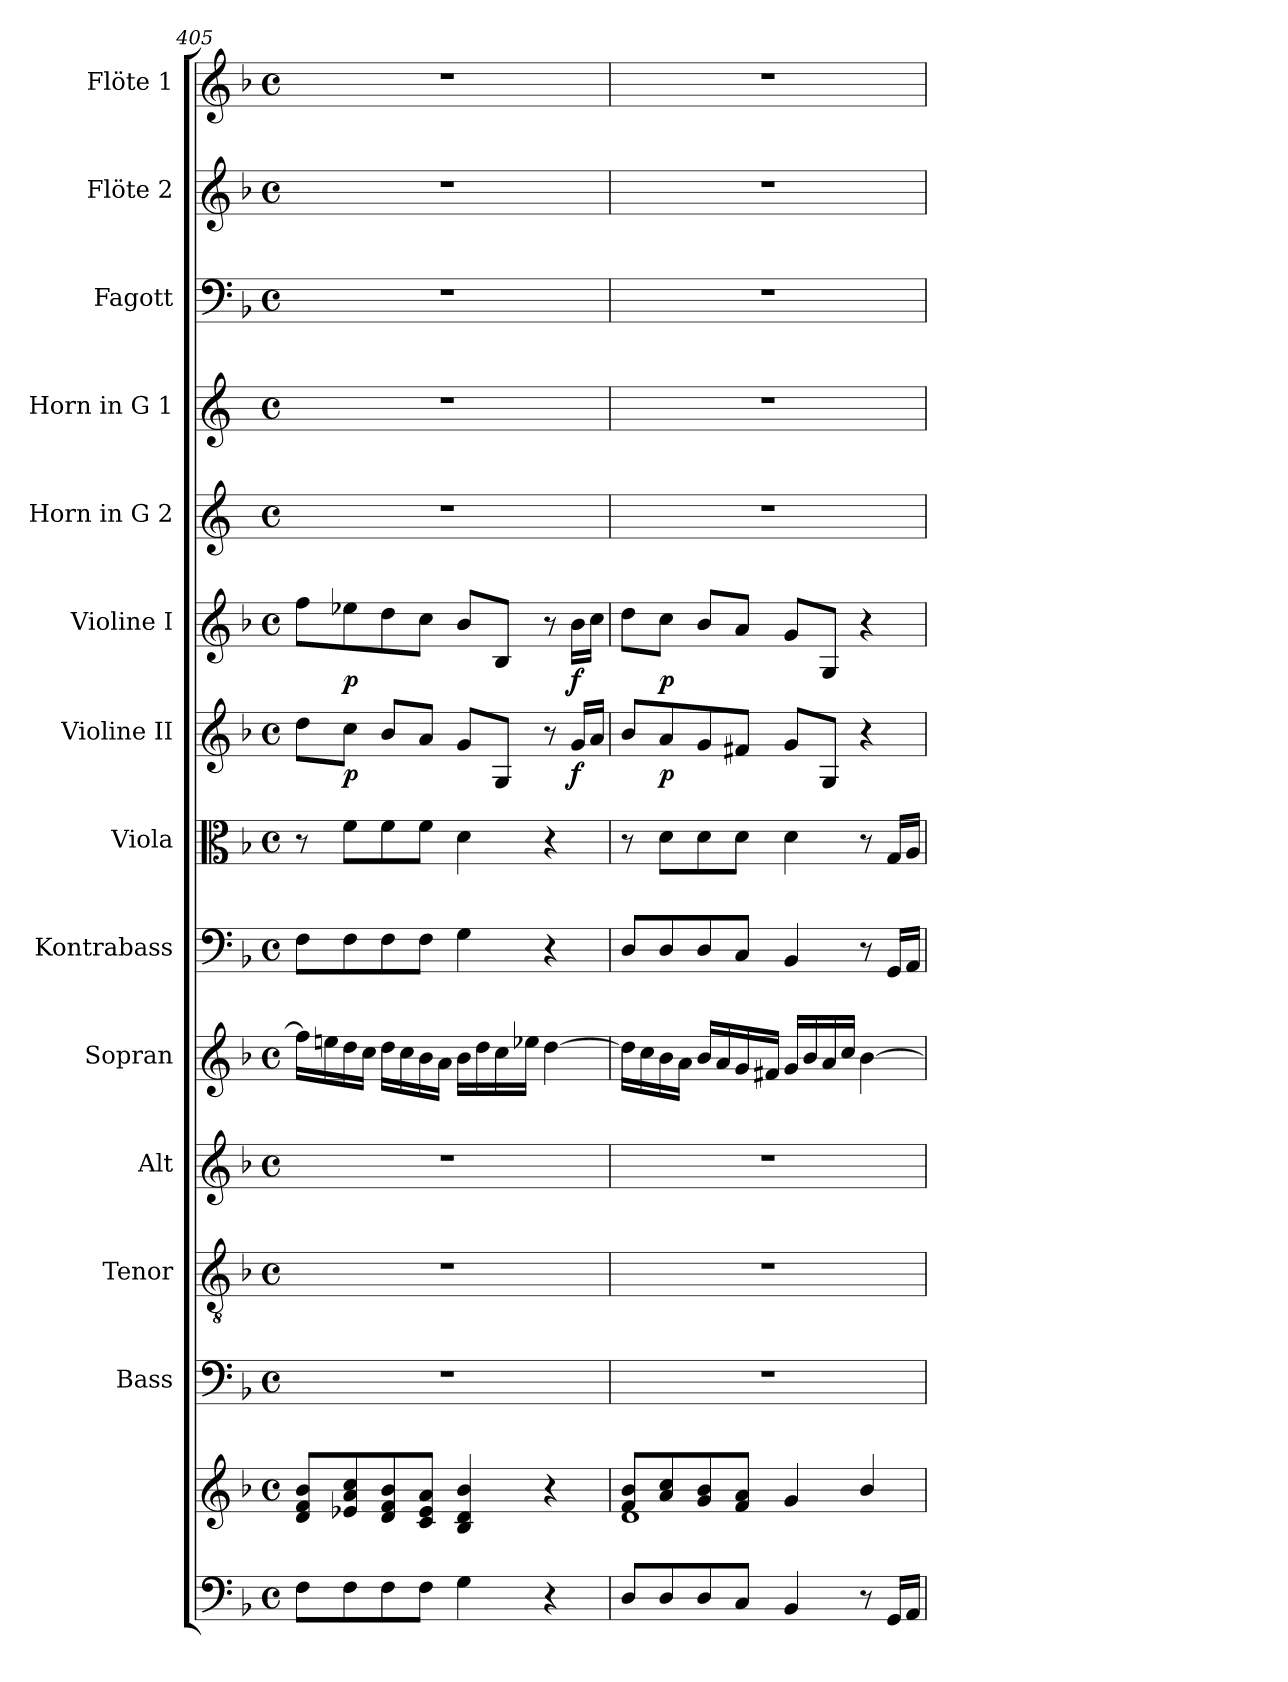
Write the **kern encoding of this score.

**kern	**kern	**kern	**kern	**kern	**kern	**kern	**kern	**kern	**dynam	**kern	**dynam	**kern	**kern	**kern	**kern	**kern
*part14	*part14	*part13	*part12	*part11	*part10	*part9	*part8	*part7	*part7	*part6	*part6	*part5	*part4	*part3	*part2	*part1
*staff15	*staff14	*staff13	*staff12	*staff11	*staff10	*staff9	*staff8	*staff7	*staff7	*staff6	*staff6	*staff5	*staff4	*staff3	*staff2	*staff1
*	*	*I"Bass	*I"Tenor	*I"Alt	*I"Sopran	*I"Kontrabass	*I"Viola	*I"Violine II	*	*I"Violine I	*	*I"Horn in G 2	*I"Horn in G 1	*I"Fagott	*I"Flöte 2	*I"Flöte 1
*	*	*I'B.	*I'T.	*I'A.	*I'S.	*I'Kb.	*I'Vla.	*I'Vl. II	*	*I'Vl. I	*	*	*	*I'Fg.	*I'Fl. 2	*I'Fl. 1
!!LO:PB:g=z
*clefF4	*clefG2	*clefF4	*clefGv2	*clefG2	*clefG2	*clefF4	*clefC3	*clefG2	*	*clefG2	*	*clefG2	*clefG2	*clefF4	*clefG2	*clefG2
*	*	*	*	*	*	*ITrd7c12	*	*	*	*	*	*ITrd4c7	*ITrd4c7	*	*	*
*k[b-]	*k[b-]	*k[b-]	*k[b-]	*k[b-]	*k[b-]	*k[b-]	*k[b-]	*k[b-]	*	*k[b-]	*	*k[b-]	*k[b-]	*k[b-]	*k[b-]	*k[b-]
*F:	*F:	*F:	*F:	*F:	*F:	*F:	*F:	*F:	*	*F:	*	*F:	*F:	*F:	*F:	*F:
*M4/4	*M4/4	*M4/4	*M4/4	*M4/4	*M4/4	*M4/4	*M4/4	*M4/4	*	*M4/4	*	*M4/4	*M4/4	*M4/4	*M4/4	*M4/4
*met(c)	*met(c)	*met(c)	*met(c)	*met(c)	*met(c)	*met(c)	*met(c)	*met(c)	*	*met(c)	*	*met(c)	*met(c)	*met(c)	*met(c)	*met(c)
=405	=405	=405	=405	=405	=405	=405	=405	=405	=405	=405	=405	=405	=405	=405	=405	=405
8F\L	8d/ 8f/ 8b-/L	1r	1r	1r	16ff\LL]	8FF\L	8r	8dd\L	.	8ff\L	.	1r	1r	1r	1r	1r
.	.	.	.	.	16een\	.	.	.	.	.	.	.	.	.	.	.
!	!	!	!	!	!	!	!	!	!LO:DY:b	!	!LO:DY:b	!	!	!	!	!
8F\	8e-X/ 8a/ 8cc/	.	.	.	16dd\	8FF\	8f\L	8cc\J	p	8ee-X\	p	.	.	.	.	.
.	.	.	.	.	16cc\JJ	.	.	.	.	.	.	.	.	.	.	.
8F\	8d/ 8f/ 8b-/	.	.	.	16dd\LL	8FF\	8f\	8b-/L	.	8dd\	.	.	.	.	.	.
.	.	.	.	.	16cc\	.	.	.	.	.	.	.	.	.	.	.
8F\J	8c/ 8e-/ 8a/J	.	.	.	16b-\	8FF\J	8f\J	8a/J	.	8cc\J	.	.	.	.	.	.
.	.	.	.	.	16a\JJ	.	.	.	.	.	.	.	.	.	.	.
4G\	4B-/ 4d/ 4b-/	.	.	.	16b-\LL	4GG\	4d\	8g/L	.	8b-/L	.	.	.	.	.	.
.	.	.	.	.	16dd\	.	.	.	.	.	.	.	.	.	.	.
.	.	.	.	.	16cc\	.	.	8G/J	.	8B-/J	.	.	.	.	.	.
.	.	.	.	.	16ee-X\JJ	.	.	.	.	.	.	.	.	.	.	.
4r	4r	.	.	.	[4dd\	4r	4r	8r	.	8r	.	.	.	.	.	.
!	!	!	!	!	!	!	!	!	!LO:DY:b	!	!LO:DY:b	!	!	!	!	!
.	.	.	.	.	.	.	.	16g/LL	f	16b-\LL	f	.	.	.	.	.
.	.	.	.	.	.	.	.	16a/JJ	.	16cc\JJ	.	.	.	.	.	.
=406	=406	=406	=406	=406	=406	=406	=406	=406	=406	=406	=406	=406	=406	=406	=406	=406
*	*^	*	*	*	*	*	*	*	*	*	*	*	*	*	*	*
8D/L	8f/ 8b-/L	1d	1r	1r	1r	16dd\LL]	8DD/L	8r	8b-/L	.	8dd\L	.	1r	1r	1r	1r	1r
.	.	.	.	.	.	16cc\	.	.	.	.	.	.	.	.	.	.	.
!	!	!	!	!	!	!	!	!	!	!LO:DY:b	!	!LO:DY:b	!	!	!	!	!
8D/	8a/ 8cc/	.	.	.	.	16b-\	8DD/	8d\L	8a/	p	8cc\J	p	.	.	.	.	.
.	.	.	.	.	.	16a\JJ	.	.	.	.	.	.	.	.	.	.	.
8D/	8g/ 8b-/	.	.	.	.	16b-/LL	8DD/	8d\	8g/	.	8b-/L	.	.	.	.	.	.
.	.	.	.	.	.	16a/	.	.	.	.	.	.	.	.	.	.	.
8C/J	8f/ 8a/J	.	.	.	.	16g/	8CC/J	8d\J	8f#X/J	.	8a/J	.	.	.	.	.	.
.	.	.	.	.	.	16f#X/JJ	.	.	.	.	.	.	.	.	.	.	.
4BB-/	4g/	.	.	.	.	16g/LL	4BBB-/	4d\	8g/L	.	8g/L	.	.	.	.	.	.
.	.	.	.	.	.	16b-/	.	.	.	.	.	.	.	.	.	.	.
.	.	.	.	.	.	16a/	.	.	8G/J	.	8G/J	.	.	.	.	.	.
.	.	.	.	.	.	16cc/JJ	.	.	.	.	.	.	.	.	.	.	.
8r	4b-/	.	.	.	.	[4b-\	8r	8r	4r	.	4r	.	.	.	.	.	.
16GG/LL	.	.	.	.	.	.	16GGG/LL	16G/LL	.	.	.	.	.	.	.	.	.
16AA/JJ	.	.	.	.	.	.	16AAA/JJ	16A/JJ	.	.	.	.	.	.	.	.	.
*	*v	*v	*	*	*	*	*	*	*	*	*	*	*	*	*	*	*
=	=	=	=	=	=	=	=	=	=	=	=	=	=	=	=	=
*-	*-	*-	*-	*-	*-	*-	*-	*-	*-	*-	*-	*-	*-	*-	*-	*-
